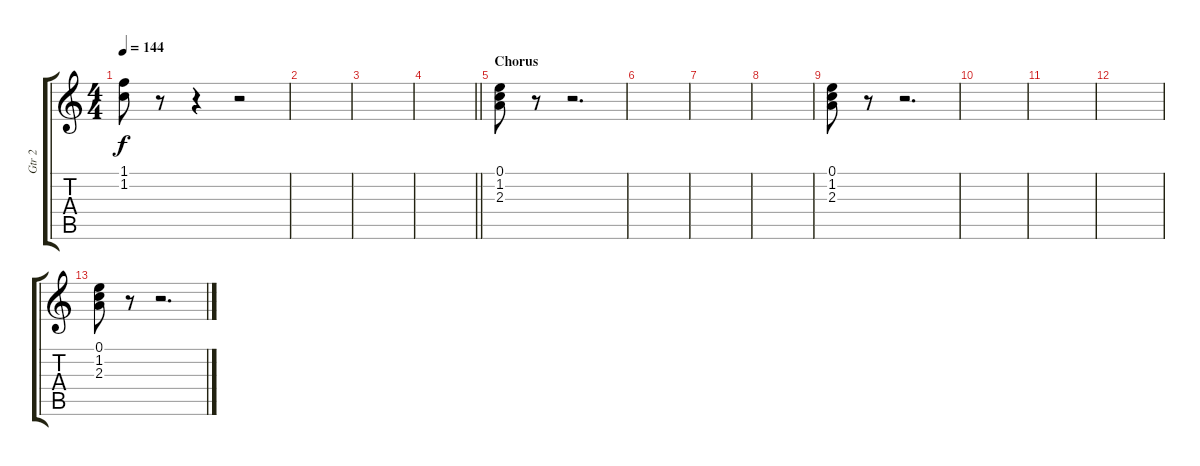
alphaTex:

\track ("Gtr 2" "Gtr 2") {instrument electricguitarclean}
\staff {score tabs}
\tuning (E4 B3 G3 D3 A2 E2) {hide}
\ts (4 4)
\tempo 144
\clef g2
\ks c
(1.1 1.2).8{dy f} r.8 r.4 r.2 |
|
|
\barLineRight lightlight
|
\section ("" "Chorus")
(0.1 1.2 2.3).8 r.8 r.2{d} |
|
|
|
(0.1 1.2 2.3).8 r.8 r.2{d} |
|
|
|
(0.1 1.2 2.3).8 r.8 r.2{d}
